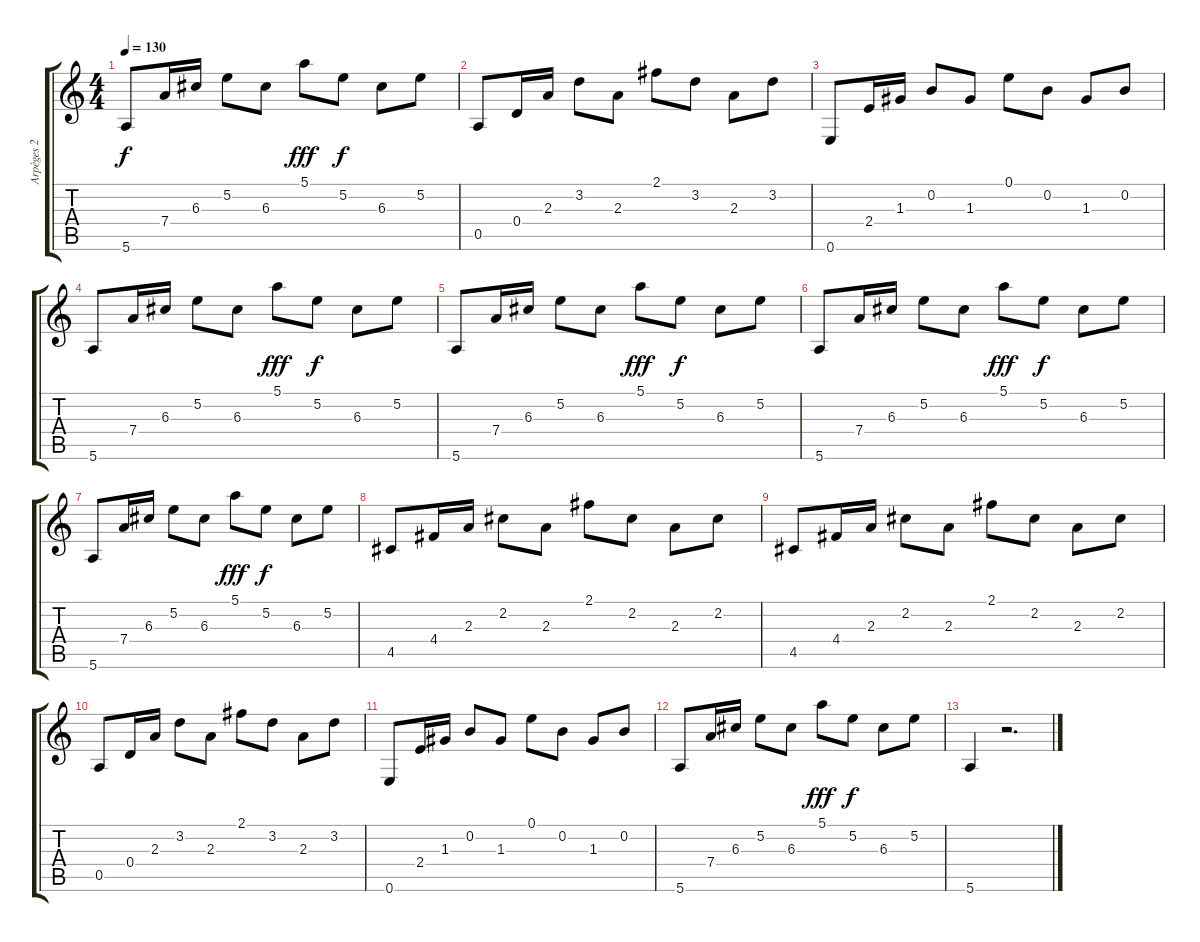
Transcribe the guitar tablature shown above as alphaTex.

\track ("Arpèges 2" "Arpèges 2") {instrument acousticguitarsteel}
\staff {score tabs}
\tuning (E4 B3 G3 D3 A2 E2) {hide}
\ts (4 4)
\tempo 130
\clef g2
\ks c
5.6.8{dy f} 7.4.16 6.3.16 5.2.8 6.3.8 5.1.8{dy fff} 5.2.8{dy f} 6.3.8 5.2.8 |
0.5.8 0.4.16 2.3.16 3.2.8 2.3.8 2.1.8 3.2.8 2.3.8 3.2.8 |
0.6.8 2.4.16 1.3.16 0.2.8 1.3.8 0.1.8 0.2.8 1.3.8 0.2.8 |
5.6.8 7.4.16 6.3.16 5.2.8 6.3.8 5.1.8{dy fff} 5.2.8{dy f} 6.3.8 5.2.8 |
5.6.8 7.4.16 6.3.16 5.2.8 6.3.8 5.1.8{dy fff} 5.2.8{dy f} 6.3.8 5.2.8 |
5.6.8 7.4.16 6.3.16 5.2.8 6.3.8 5.1.8{dy fff} 5.2.8{dy f} 6.3.8 5.2.8 |
5.6.8 7.4.16 6.3.16 5.2.8 6.3.8 5.1.8{dy fff} 5.2.8{dy f} 6.3.8 5.2.8 |
4.5.8 4.4.16 2.3.16 2.2.8 2.3.8 2.1.8 2.2.8 2.3.8 2.2.8 |
4.5.8 4.4.16 2.3.16 2.2.8 2.3.8 2.1.8 2.2.8 2.3.8 2.2.8 |
0.5.8 0.4.16 2.3.16 3.2.8 2.3.8 2.1.8 3.2.8 2.3.8 3.2.8 |
0.6.8 2.4.16 1.3.16 0.2.8 1.3.8 0.1.8 0.2.8 1.3.8 0.2.8 |
5.6.8 7.4.16 6.3.16 5.2.8 6.3.8 5.1.8{dy fff} 5.2.8{dy f} 6.3.8 5.2.8 |
5.6.4 r.2{d}
